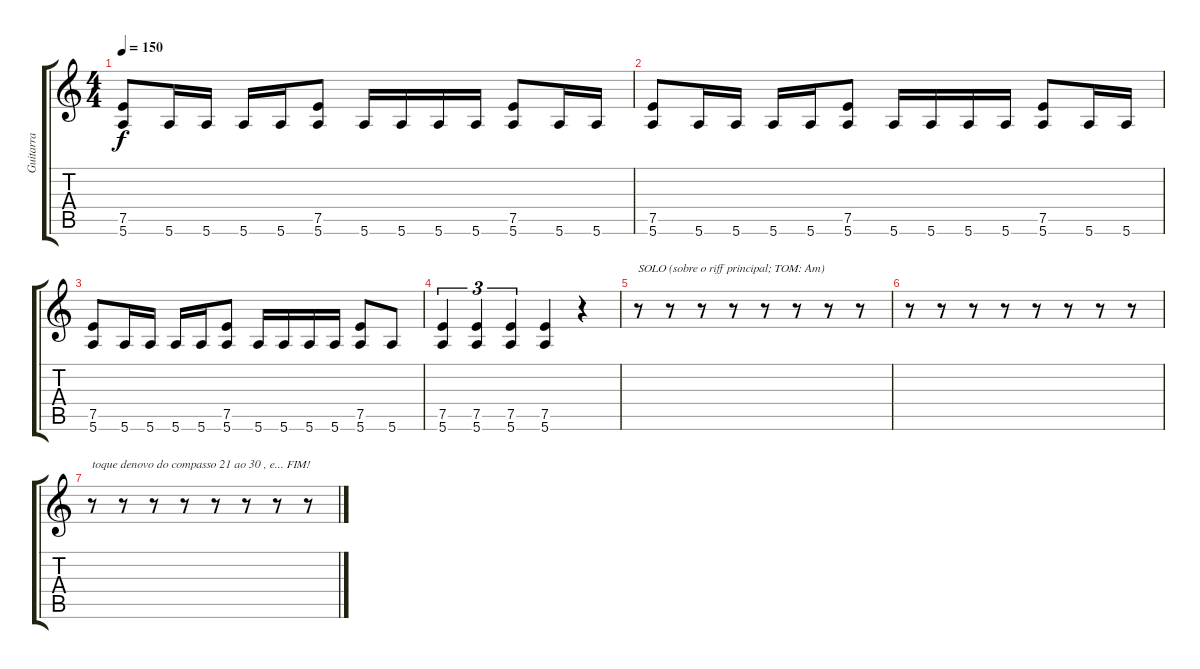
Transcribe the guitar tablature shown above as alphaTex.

\track ("Guitarra" "Guitarra") {instrument distortionguitar}
\staff {score tabs}
\tuning (E4 B3 G3 D3 A2 E2) {hide}
\ts (4 4)
\tempo 150
\clef g2
\ks c
(7.5 5.6).8{dy f} 5.6.16 5.6.16 5.6.16 5.6.16 (7.5 5.6).8 5.6.16 5.6.16 5.6.16 5.6.16 (7.5 5.6).8 5.6.16 5.6.16 |
(7.5 5.6).8 5.6.16 5.6.16 5.6.16 5.6.16 (7.5 5.6).8 5.6.16 5.6.16 5.6.16 5.6.16 (7.5 5.6).8 5.6.16 5.6.16 |
(7.5 5.6).8 5.6.16 5.6.16 5.6.16 5.6.16 (7.5 5.6).8 5.6.16 5.6.16 5.6.16 5.6.16 (7.5 5.6).8 5.6.8 |
(7.5 5.6).4{tu (3 2)} (7.5 5.6).4{tu (3 2)} (7.5 5.6).4{tu (3 2)} (7.5 5.6).4 r.4 |
r.8{txt "SOLO (sobre o riff principal; TOM: Am)"} r.8 r.8 r.8 r.8 r.8 r.8 r.8 |
r.8 r.8 r.8 r.8 r.8 r.8 r.8 r.8 |
r.8{txt "toque denovo do compasso 21 ao 30 , e... FIM!"} r.8 r.8 r.8 r.8 r.8 r.8 r.8
